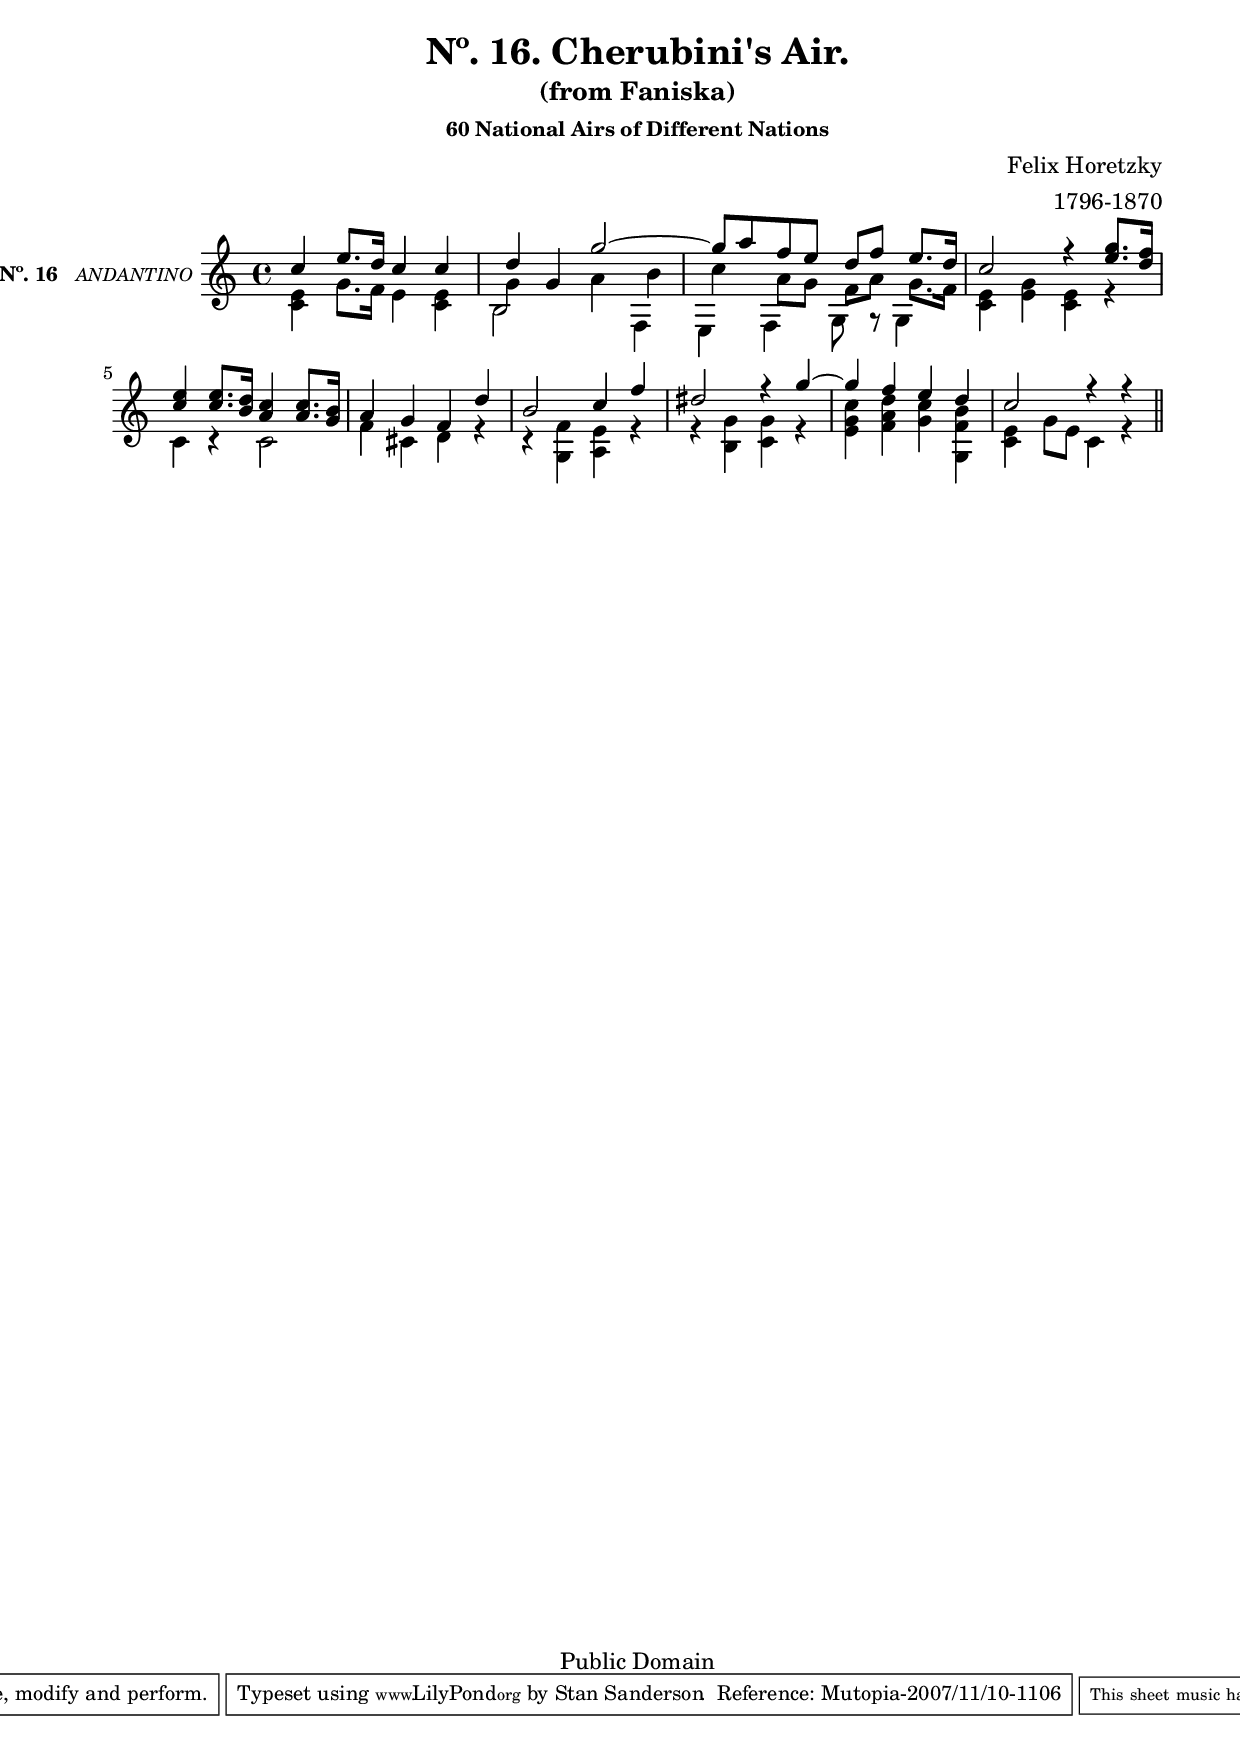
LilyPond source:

% Entered on Nov 6, 2007
\version "2.11.34"
%#(set-global-staff-size 17) 

\paper {
%	#(set-paper-size "a4")
%	#(set-paper-size "letter")
	left-margin = 0.75 \in
	line-width = 7.0 \in
	between-system-padding = #2.0
	between-system-space = #2.0
	ragged-last-bottom = ##t 
	ragged-bottom = ##f
}

\header {
	title = "Nº. 16. Cherubini's Air."
	subtitle = "(from Faniska)"
	subsubtitle = "60 National Airs of Different Nations"
	composer = \markup{\column \right-align 
	{\line {Felix Horetzky} 1796-1870}}
	meter = ""
% MUTOPIA
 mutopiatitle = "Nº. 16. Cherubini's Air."
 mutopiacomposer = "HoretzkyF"
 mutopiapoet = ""
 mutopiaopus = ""
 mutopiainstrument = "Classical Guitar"
 date = "unk"
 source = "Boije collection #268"
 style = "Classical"
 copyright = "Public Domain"
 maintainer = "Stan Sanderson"
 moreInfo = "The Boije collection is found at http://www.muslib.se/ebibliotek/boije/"
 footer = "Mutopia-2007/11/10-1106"
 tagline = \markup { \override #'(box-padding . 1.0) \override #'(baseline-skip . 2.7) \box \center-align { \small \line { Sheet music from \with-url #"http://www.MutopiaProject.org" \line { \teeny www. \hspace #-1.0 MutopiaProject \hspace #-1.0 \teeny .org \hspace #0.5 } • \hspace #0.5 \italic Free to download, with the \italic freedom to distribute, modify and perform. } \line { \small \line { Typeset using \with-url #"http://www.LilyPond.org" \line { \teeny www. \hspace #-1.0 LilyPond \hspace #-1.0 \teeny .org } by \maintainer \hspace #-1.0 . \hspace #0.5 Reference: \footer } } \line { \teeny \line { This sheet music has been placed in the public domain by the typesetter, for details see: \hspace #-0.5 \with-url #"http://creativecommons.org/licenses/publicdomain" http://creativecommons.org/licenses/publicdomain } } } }
}

%%%%%%%%%%%%%%%%%%%%%%%%%%%%%%%%%%%%
%%
%% Source & comments
%%	
%%  	Felix Horetzky was born in Horyszów Ruski, Poland, January 1, 1796.
%%	Little is known about he came to the guitar. He traveled to Vienna
%%	to study under master guitarrist, Mauro Giuliani. He traveled
%%  	extensively in Europe as a concert performer and teacher. He wrote
%%  	between 100 and 150 pieces for the guitar. He died in Edinburgh
%%  	on October 6, 1870.
%%
%%	This piece is from #268, "60 National Airs of Different Nations",
%%	in the Boije collection and is in the public domain.
%%	
%%	<http://www.muslib.se/ebibliotek/boije/>
%%	Publisher: Chappell (London), no date given.
%%
%%	Carl Boije (1849-1923) was an amateur guitarist whose vast collection
%%	was donated to the State Library of Sweden after his death.
%%
%%	The dynamic markings for the most part follow the original score; obvious
%%	notation errors have been corrected.
%%
%%%%%%%%%%%%%%%%%%%%%%%%%%%%%%%%%%%%

\include "english.ly"

%%%% shortcuts

dol = \markup { \smaller\italic "dolce."}
cres = \markup{\smaller\italic"cresc:"}
cress = \markup{\tiny\smaller\italic"cresc:"}
espr = \markup{\smaller\italic"espres:"}
rit = \markup{\smaller\italic"ritart:"}
atem = \markup{\smaller\italic"a tempo:"}
smz = \markup{\smaller\italic"smorz:"} % smorzando
showTup = { \override TupletNumber #'transparent = ##f
		\override TupletBracket #'transparent = ##f }
hideTup = { \override TupletNumber #'transparent = ##t
		\override TupletBracket #'transparent = ##t }
seg = \markup {\smaller \smaller \musicglyph #"scripts.segno"}
cod = \markup {\smaller \vcenter "to" \hspace #0.7 \smaller \vcenter \musicglyph #"scripts.coda"}
toseg = \markup { \bold \vcenter "to" \hspace #0.7 \vcenter \smaller \musicglyph #"scripts.segno" }
fin = \markup {\smaller \smaller \bold \italic "Fine."}		
I = \once \override NoteColumn #'ignore-collision = ##t	

%% End shortcuts


%%%%%%%%%%
%% Reminders
%
%    \once \override DynamicText #'extra-offset = #'(-3.75 . 5.5)
%    \once \override TextScript #'extra-offset = #'( 0.8 . -2.3 )
%    \once \override Stem #'length-fraction = #0.8
%    \once \override Beam #'positions = #'(-2.2 . -3.0)
%
%%%%%%%%%%

upper = \relative c''{
	\set Staff.instrumentName=\markup{ \center-align 
	{\smaller\bold "Nº. 16  " \smaller\smaller\italic "ANDANTINO " 
	}}
		c4 e8. d16 c4 c |
		d g, g'2 ~ |
		g8 a f e d f e8. d16 |
		c2 r4 <g' e>8. <f d>16 |
		<e c>4 <e c>8. <d b>16 <c a>4 <c a>8. <b g>16 |
		a4 g f d' |
		b2 c4 f |
		ds2 r4 g ~ |
		g f e d |
		c2 r4 r |	
}
middle = \relative c'' {
	\override Staff.NoteCollision 
	#'merge-differently-headed = ##t
		s1 |
		\once \override Stem #'length-fraction = #0.7 g4
		s a 
		\once \override Stem #'length-fraction = #0.7 b |
		\once \override Stem #'length-fraction = #0.7 c 
		{\override Stem #'length-fraction = #0.5 a8 g }
		{\override Stem #'length-fraction = #0.3 f[ a]} 
		\once \override Beam #'positions = #'(-2.25 . -3.25) g8.[ f16] |
		s1*7
}

lower = \relative c' { 
	\override Staff.NoteCollision 
	#'merge-differently-headed = ##t
		<e c>4 g8. f16 e4 <e c> |
		b2 s4 f |
		e f g8 r g4 |
		<e' c>4 <g e> <e c> r |
		c r c2 |
		f4 cs d r |
		r <f g,> <e a,> r |
		r <g b,> <g c,> r |
		<c g e> <d a f> <c g> <b f g,> |
		<e, c> g8 e c4 r |
}

staffClassicalGuitar = \new Staff  {
		\time 4/4
		\key c \major
		\set Staff.connectArpeggios = ##t
		\set Staff.midiInstrument="acoustic guitar (nylon)"
		<<
			\new Voice = A { \voiceOne  \upper }
			\new Voice = B { \voiceTwo  \middle }			
			\new Voice = C { \voiceFour  \lower }
		>>
		\bar "||"   %%  "|."
}

\score { 
		<<
			\staffClassicalGuitar
		>>
		}
		
\layout  {\context {
   \Staff
   \consists Span_arpeggio_engraver
 } }

\score {
%%	\unfoldRepeats
	\staffClassicalGuitar
	\midi {
		\context {
			\Score
			tempoWholesPerMinute = #(ly:make-moment 90 4)
		}
		\context {
			\Voice
			\remove "Dynamic_performer"
	    }
    }
}
